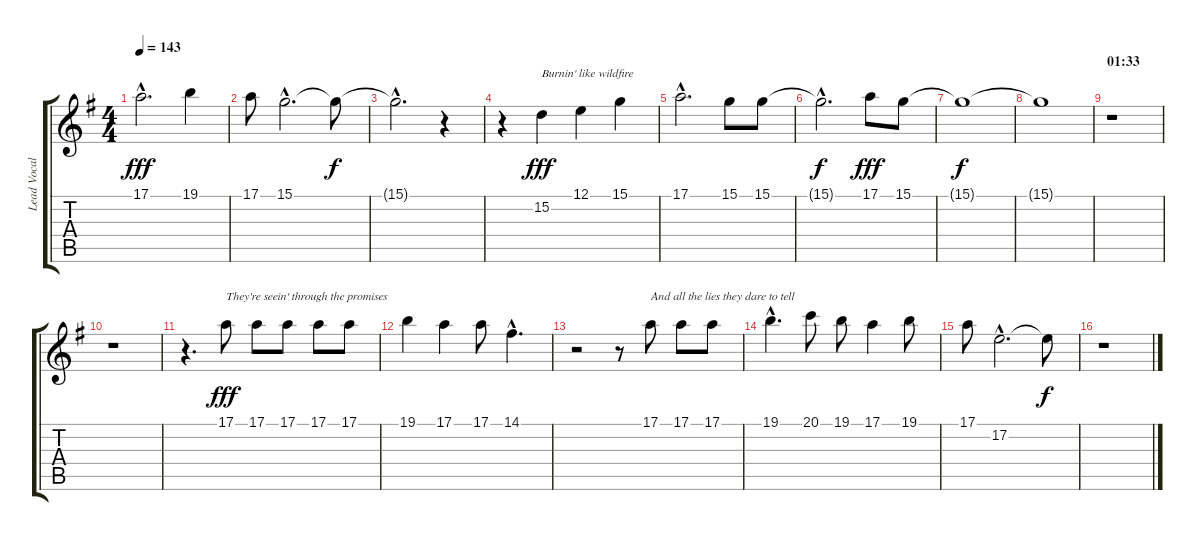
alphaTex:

\track ("Lead Vocals" "Lead Vocal") {instrument lead2sawtooth}
\staff {score tabs}
\tuning (E4 B3 G3 D3 A2 E2) {hide}
\ts (4 4)
\tempo 143
\clef g2
\ks g
17.1{hac}.2{d dy fff} 19.1.4 |
17.1.8 15.1{hac}.2{d} 15.1{t}.8{dy f} |
15.1{hac t}.2{d} r.4 |
r.4 15.2.4{txt "Burnin' like wildfire" dy fff} 12.1.4 15.1.4 |
17.1{hac}.2{d} 15.1.8 15.1.8 |
15.1{hac t}.2{d dy f} 17.1.8{dy fff} 15.1.8 |
15.1{t}.1{dy f} |
15.1{t}.1 |
\section ("" "01:33")
r.1 |
r.1 |
r.4{d} 17.1.8{txt "They're seein' through the promises" dy fff} 17.1.8 17.1.8 17.1.8 17.1.8 |
19.1.4 17.1.4 17.1.8 14.1{hac}.4{d} |
r.2 r.8 17.1.8{txt "And all the lies they dare to tell"} 17.1.8 17.1.8 |
19.1{hac}.4{d} 20.1.8 19.1.8 17.1.4 19.1.8 |
17.1.8 17.2{hac}.2{d} 17.2{t}.8{dy f} |
r.1
